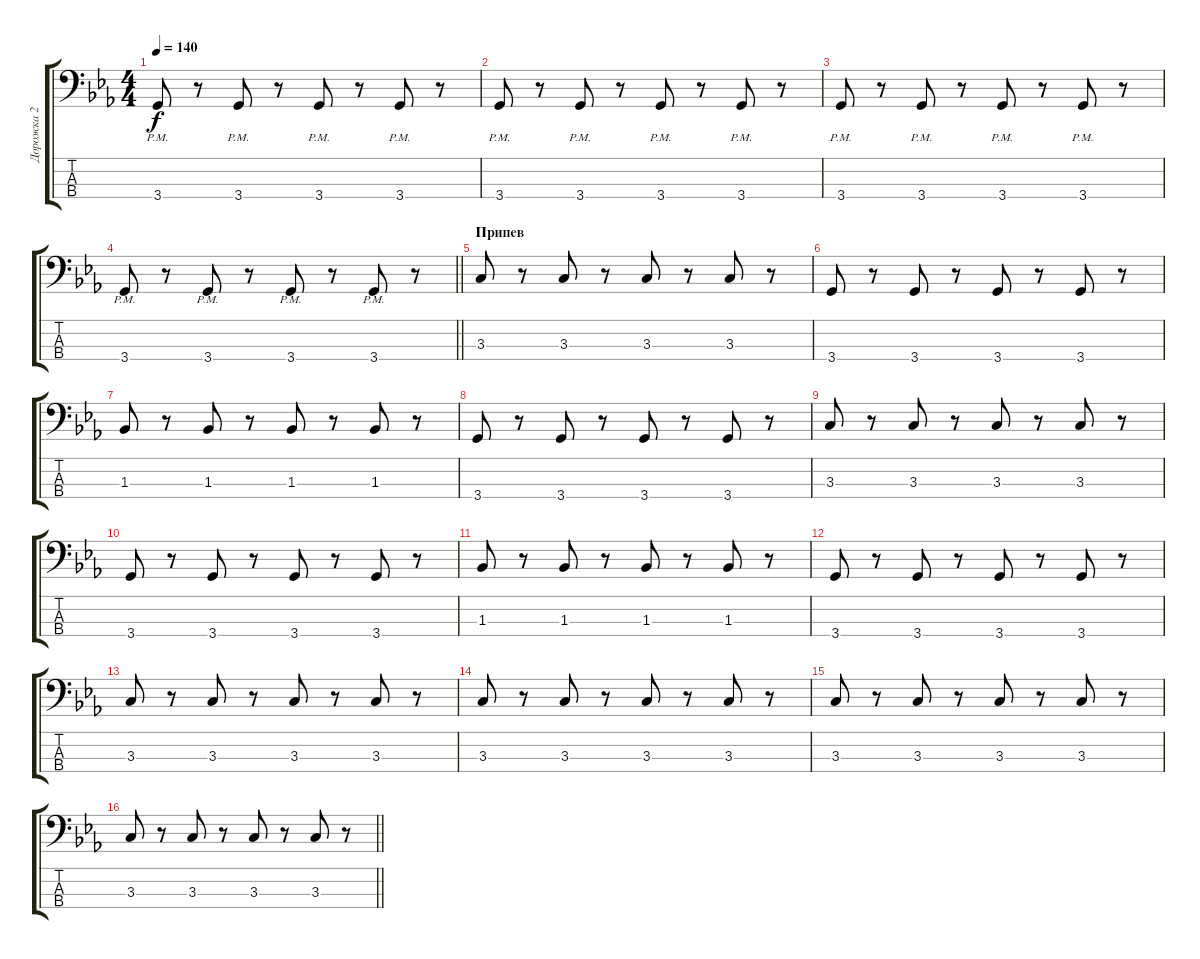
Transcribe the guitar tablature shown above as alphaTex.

\track ("Дорожка 2" "Дорожка 2") {instrument electricbassfinger}
\staff {score tabs}
\tuning (G2 D2 A1 E1) {hide}
\ts (4 4)
\tempo 140
\clef f4
\ks cminor
3.4{pm}.8{dy f} r.8 3.4{pm}.8 r.8 3.4{pm}.8 r.8 3.4{pm}.8 r.8 |
3.4{pm}.8 r.8 3.4{pm}.8 r.8 3.4{pm}.8 r.8 3.4{pm}.8 r.8 |
3.4{pm}.8 r.8 3.4{pm}.8 r.8 3.4{pm}.8 r.8 3.4{pm}.8 r.8 |
\barLineRight lightlight
3.4{pm}.8 r.8 3.4{pm}.8 r.8 3.4{pm}.8 r.8 3.4{pm}.8 r.8 |
\section ("" "Припев")
3.3.8 r.8 3.3.8 r.8 3.3.8 r.8 3.3.8 r.8 |
3.4.8 r.8 3.4.8 r.8 3.4.8 r.8 3.4.8 r.8 |
1.3.8 r.8 1.3.8 r.8 1.3.8 r.8 1.3.8 r.8 |
3.4.8 r.8 3.4.8 r.8 3.4.8 r.8 3.4.8 r.8 |
3.3.8 r.8 3.3.8 r.8 3.3.8 r.8 3.3.8 r.8 |
3.4.8 r.8 3.4.8 r.8 3.4.8 r.8 3.4.8 r.8 |
1.3.8 r.8 1.3.8 r.8 1.3.8 r.8 1.3.8 r.8 |
3.4.8 r.8 3.4.8 r.8 3.4.8 r.8 3.4.8 r.8 |
3.3.8 r.8 3.3.8 r.8 3.3.8 r.8 3.3.8 r.8 |
3.3.8 r.8 3.3.8 r.8 3.3.8 r.8 3.3.8 r.8 |
3.3.8 r.8 3.3.8 r.8 3.3.8 r.8 3.3.8 r.8 |
\barLineRight lightlight
3.3.8 r.8 3.3.8 r.8 3.3.8 r.8 3.3.8 r.8
